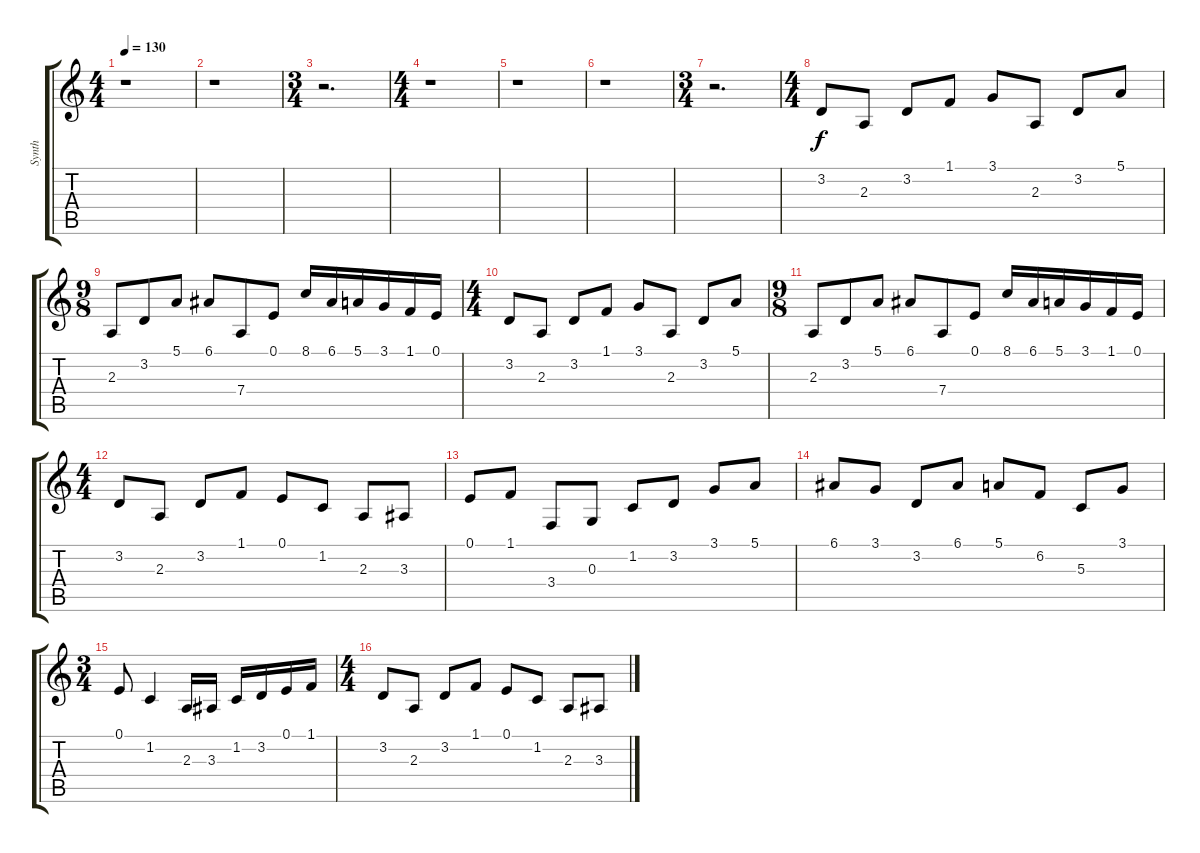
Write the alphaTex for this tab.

\track ("Synth" "Synth") {instrument xylophone}
\staff {score tabs}
\tuning (E4 B3 G3 D3 A2 E2) {hide}
\ts (4 4)
\tempo 130
\clef g2
\ks c
r.1{dy f} |
r.1 |
\ts (3 4)
r.2{d} |
\ts (4 4)
r.1 |
r.1 |
r.1 |
\ts (3 4)
r.2{d} |
\ts (4 4)
3.2.8 2.3.8 3.2.8 1.1.8 3.1.8 2.3.8 3.2.8 5.1.8 |
\ts (9 8)
2.3.8 3.2.8 5.1.8 6.1.8 7.4.8 0.1.8 8.1.16 6.1.16 5.1.16 3.1.16 1.1.16 0.1.16 |
\ts (4 4)
3.2.8 2.3.8 3.2.8 1.1.8 3.1.8 2.3.8 3.2.8 5.1.8 |
\ts (9 8)
2.3.8 3.2.8 5.1.8 6.1.8 7.4.8 0.1.8 8.1.16 6.1.16 5.1.16 3.1.16 1.1.16 0.1.16 |
\ts (4 4)
3.2.8 2.3.8 3.2.8 1.1.8 0.1.8 1.2.8 2.3.8 3.3.8 |
0.1.8 1.1.8 3.4.8 0.3.8 1.2.8 3.2.8 3.1.8 5.1.8 |
6.1.8 3.1.8 3.2.8 6.1.8 5.1.8 6.2.8 5.3.8 3.1.8 |
\ts (3 4)
0.1.8 1.2.4 2.3.16 3.3.16 1.2.16 3.2.16 0.1.16 1.1.16 |
\ts (4 4)
3.2.8 2.3.8 3.2.8 1.1.8 0.1.8 1.2.8 2.3.8 3.3.8
